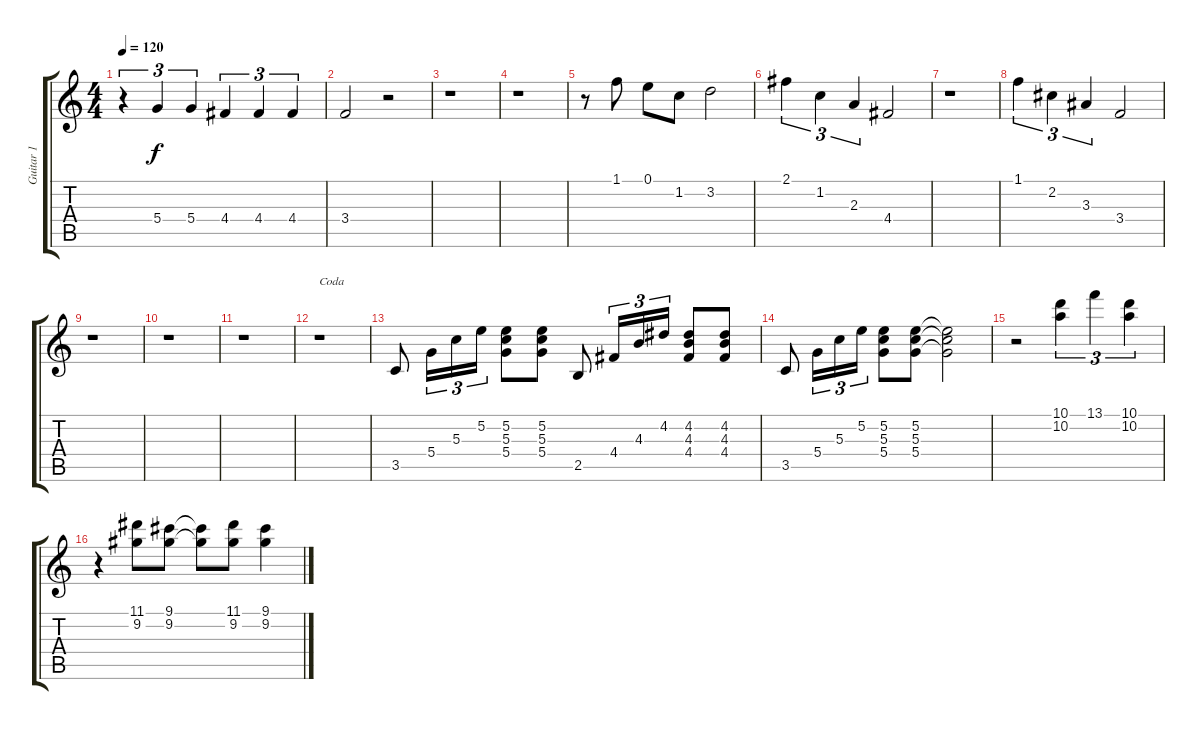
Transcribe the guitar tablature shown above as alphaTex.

\track ("Guitar 1" "Guitar 1") {instrument acousticguitarnylon}
\staff {score tabs}
\tuning (E4 B3 G3 D3 A2 E2) {hide}
\ts (4 4)
\tempo 120
\clef g2
\ks c
r.4{tu (3 2) dy f} 5.4.4{tu (3 2)} 5.4.4{tu (3 2)} 4.4.4{tu (3 2)} 4.4.4{tu (3 2)} 4.4.4{tu (3 2)} |
3.4.2 r.2 |
r.1 |
r.1 |
r.8 1.1.8 0.1.8 1.2.8 3.2.2 |
2.1.4{tu (3 2)} 1.2.4{tu (3 2)} 2.3.4{tu (3 2)} 4.4.2 |
r.1 |
1.1.4{tu (3 2)} 2.2.4{tu (3 2)} 3.3.4{tu (3 2)} 3.4.2 |
r.1 |
r.1 |
r.1 |
r.1{txt "Coda"} |
3.5.8 5.4.16{tu (3 2)} 5.3.16{tu (3 2)} 5.2.16{tu (3 2)} (5.2 5.3 5.4).8 (5.2 5.3 5.4).8 2.5.8 4.4.16{tu (3 2)} 4.3.16{tu (3 2)} 4.2.16{tu (3 2)} (4.2 4.3 4.4).8 (4.2 4.3 4.4).8 |
3.5.8 5.4.16{tu (3 2)} 5.3.16{tu (3 2)} 5.2.16{tu (3 2)} (5.2 5.3 5.4).8 (5.2 5.3 5.4).8 (5.2{t} 5.3{t} 5.4{t}).2 |
r.2 (10.1 10.2).4{tu (3 2)} 13.1.4{tu (3 2)} (10.1 10.2).4{tu (3 2)} |
r.4 (11.1 9.2).8 (9.1 9.2).8 (9.1{t} 9.2{t}).8 (11.1 9.2).8 (9.1 9.2).4
